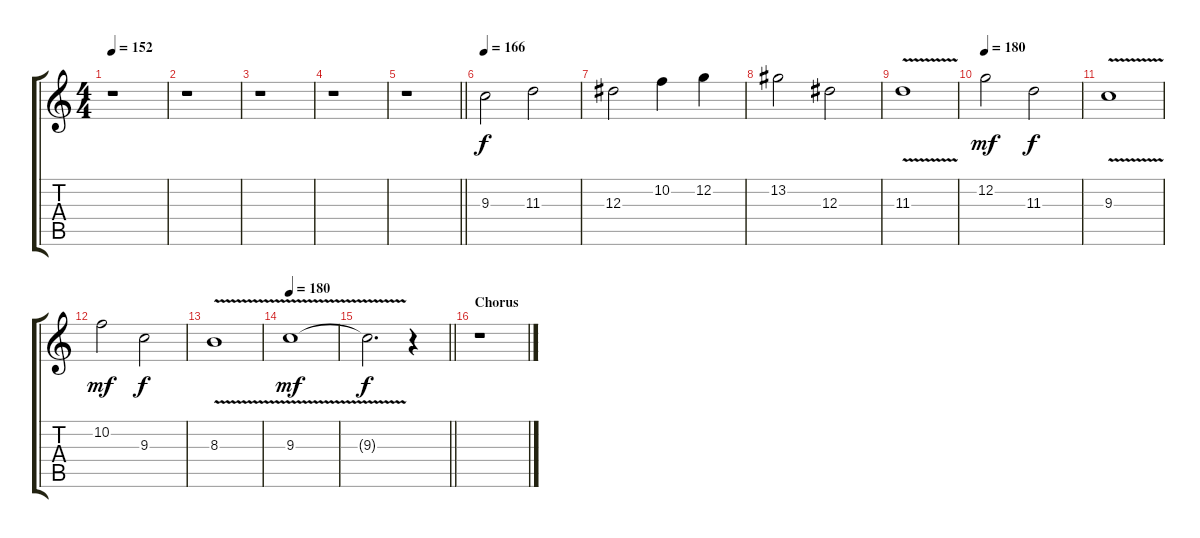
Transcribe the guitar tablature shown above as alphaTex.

\track "" {instrument distortionguitar}
\staff {score tabs}
\tuning (C4 G3 Eb3 Bb2 F2 C2) {hide}
\ts (4 4)
\tempo 152
\clef g2
\ks c
r.1{dy f} |
r.1 |
r.1 |
r.1 |
\barLineRight lightlight
r.1 |
\section ("" "")
\tempo 166
9.3.2{volume 13 balance 13} 11.3.2 |
12.3.2 10.2.4 12.2.4 |
13.2.2 12.3.2 |
11.3{v}.1 |
\tempo 180
12.2.2{dy mf} 11.3.2{dy f} |
9.3{v}.1 |
10.2.2{dy mf} 9.3.2{dy f} |
8.3{v}.1 |
\tempo 180
9.3{v}.1{dy mf volume 12} |
\barLineRight lightlight
9.3{t}.2{d dy f} r.4 |
\section ("" "Chorus")
r.1
